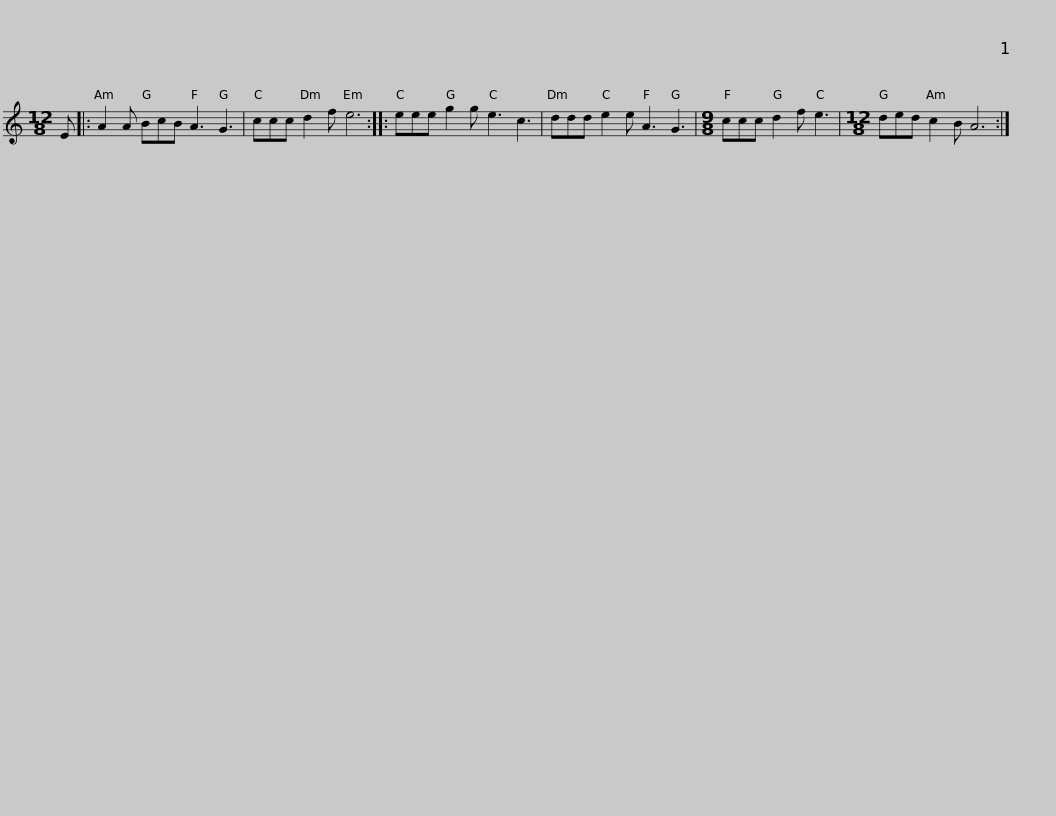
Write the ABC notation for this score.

X:1
L:1/8
M:12/8
I:linebreak $
K:C
V:1 treble
V:1
 E |: A2 A BcB A3 G3 | ccc d2 f e6 :: eee g2 g e3 c3 | ddd e2 e A3 G3 |$ %5
[M:9/8] ccc d2 f e3 |[M:12/8] ded c2 B A6 :| %7
